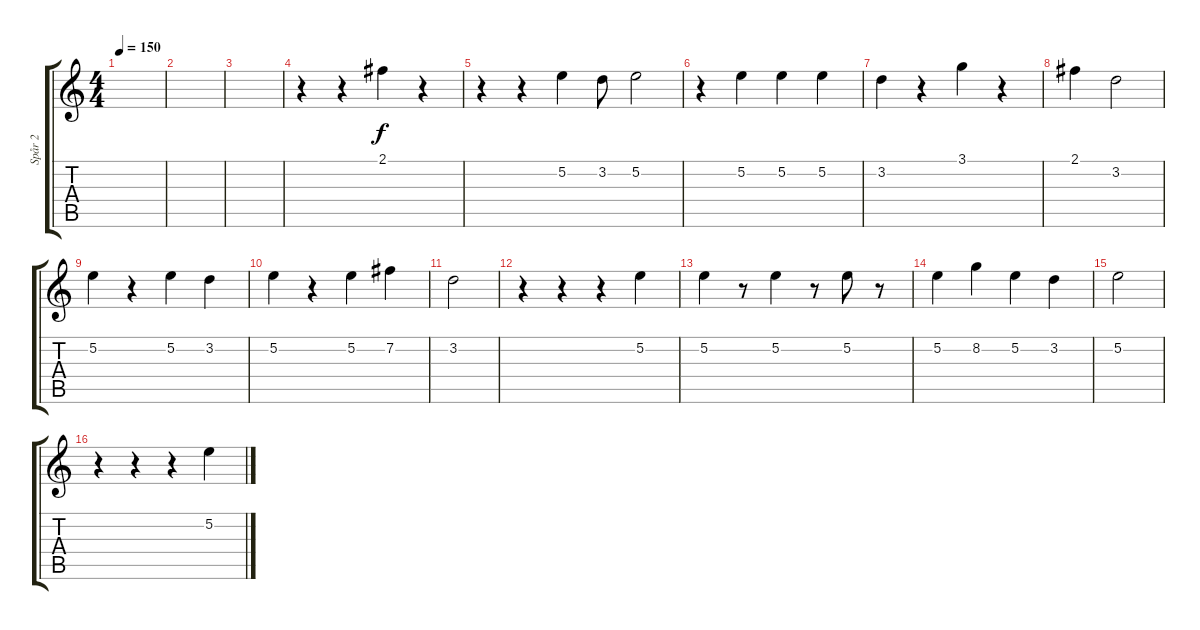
\track ("Spår 2" "Spår 2") {instrument distortionguitar}
\staff {score tabs}
\tuning (E4 B3 G3 D3 A2 E2) {hide}
\ts (4 4)
\tempo 150
\clef g2
\ks c
|
|
|
r.4 r.4 2.1.4 r.4 |
r.4 r.4 5.2.4 3.2.8 5.2.2 |
r.4 5.2.4 5.2.4 5.2.4 |
3.2.4 r.4 3.1.4 r.4 |
2.1.4 3.2.2 |
5.2.4 r.4 5.2.4 3.2.4 |
5.2.4 r.4 5.2.4 7.2.4 |
3.2.2 |
r.4 r.4 r.4 5.2.4 |
5.2.4 r.8 5.2.4 r.8 5.2.8 r.8 |
5.2.4 8.2.4 5.2.4 3.2.4 |
5.2.2 |
r.4 r.4 r.4 5.2.4
